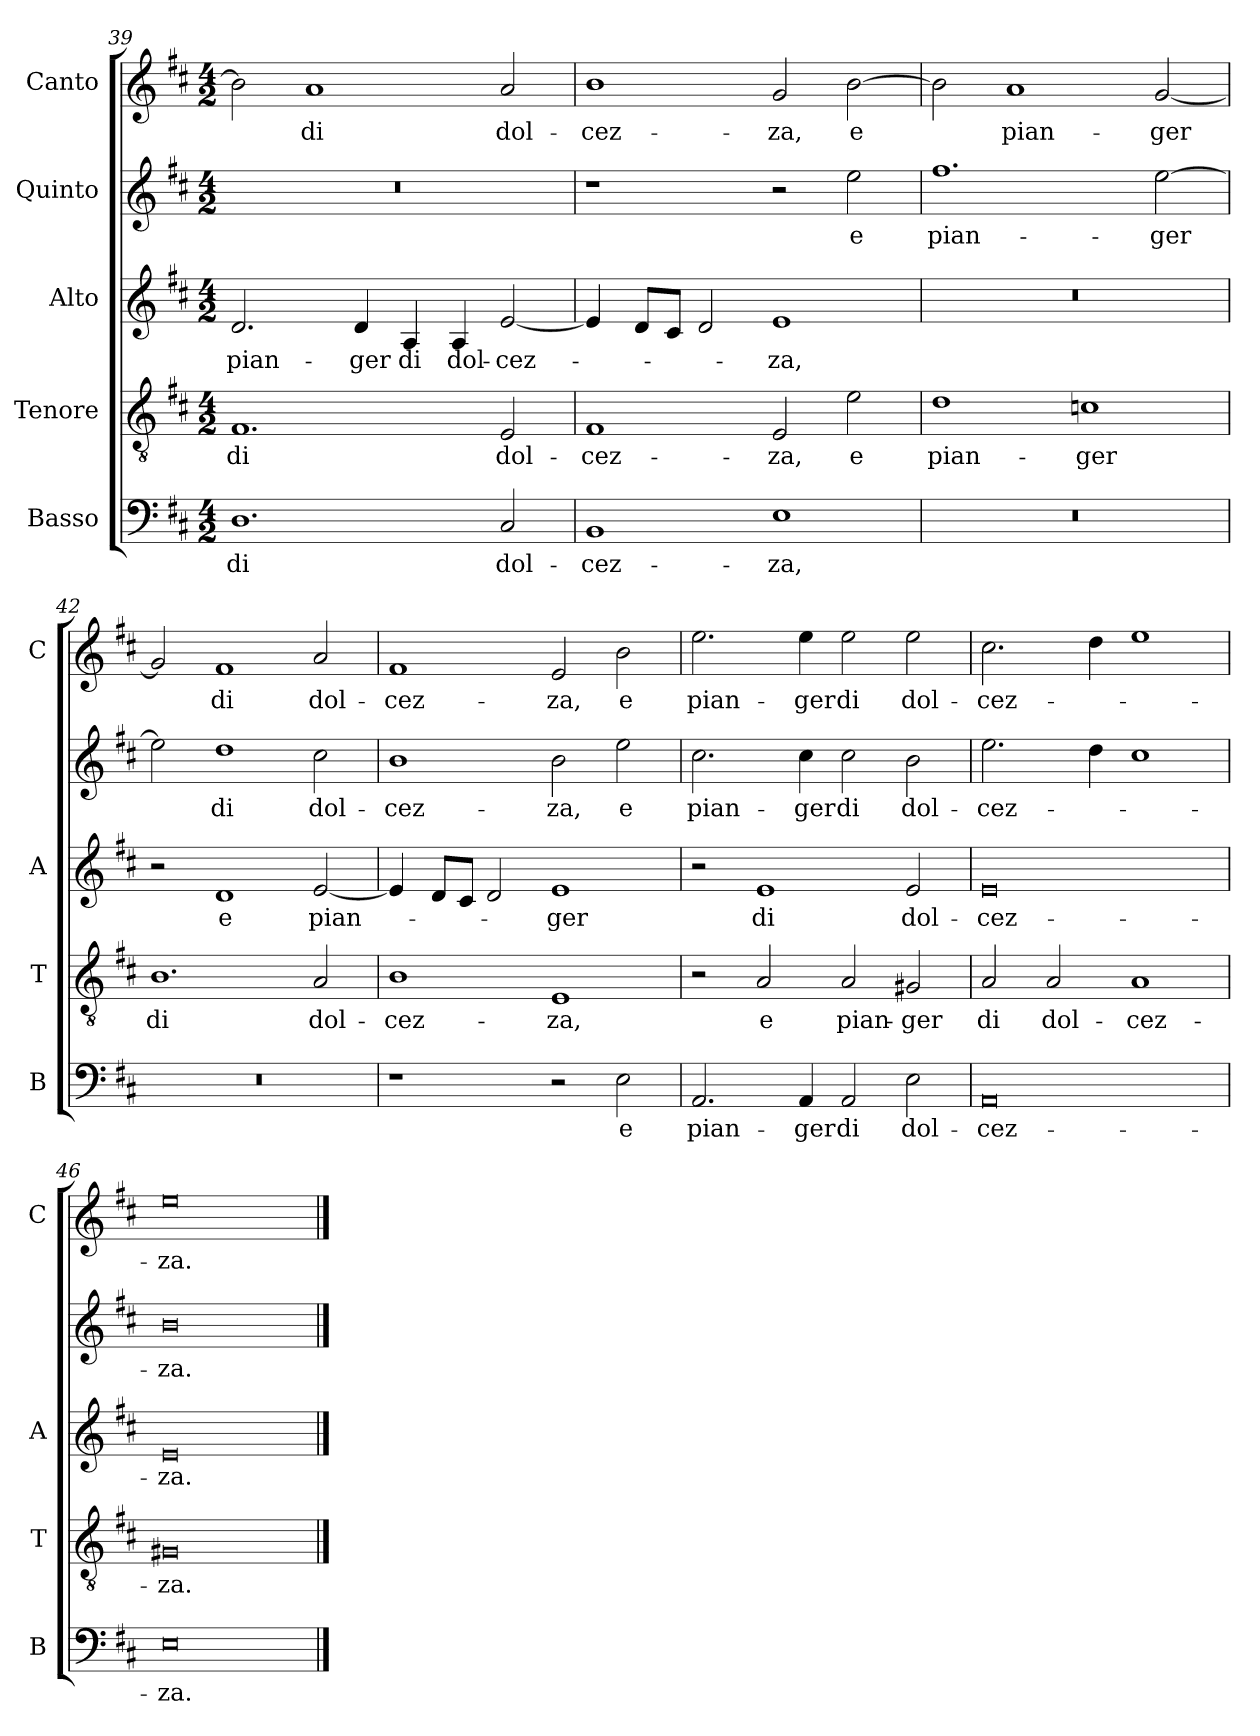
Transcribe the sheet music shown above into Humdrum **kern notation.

**kern	**text	**kern	**text	**kern	**text	**kern	**text	**kern	**text
*part5	*part5	*part4	*part4	*part3	*part3	*part2	*part2	*part1	*part1
*staff5	*staff5	*staff4	*staff4	*staff3	*staff3	*staff2	*staff2	*staff1	*staff1
*I"Basso	*	*I"Tenore	*	*I"Alto	*	*I"Quinto	*	*I"Canto	*
*I'B	*	*I'T	*	*I'A	*	*	*	*I'C	*
*clefF4	*	*clefGv2	*	*clefG2	*	*clefG2	*	*clefG2	*
*k[f#c#]	*	*k[f#c#]	*	*k[f#c#]	*	*k[f#c#]	*	*k[f#c#]	*
*D:	*	*D:	*	*D:	*	*D:	*	*D:	*
*M4/2	*	*M4/2	*	*M4/2	*	*M4/2	*	*M4/2	*
=39	=39	=39	=39	=39	=39	=39	=39	=39	=39
!	!LO:LY:b	!	!LO:LY:b	!	!LO:LY:b	!	!	!	!
1.D	di	1.F#	di	2.d/	pian-	0r	.	2b\]	.
!	!	!	!	!	!	!	!	!	!LO:LY:b
.	.	.	.	.	.	.	.	1a	di
!	!	!	!	!	!LO:LY:b	!	!	!	!
.	.	.	.	4d/	-ger	.	.	.	.
!	!	!	!	!	!LO:LY:b	!	!	!	!
.	.	.	.	4A/	di	.	.	.	.
!	!	!	!	!	!LO:LY:b	!	!	!	!
.	.	.	.	4A/	dol-	.	.	.	.
!	!LO:LY:b	!	!LO:LY:b	!	!LO:LY:b	!	!	!	!LO:LY:b
2C#/	dol-	2E/	dol-	[2e/	-cez-	.	.	2a/	dol-
=40	=40	=40	=40	=40	=40	=40	=40	=40	=40
!	!LO:LY:b	!	!LO:LY:b	!	!	!	!	!	!LO:LY:b
1BB	-cez-	1F#	-cez-	4e/]	.	1r	.	1b	-cez-
.	.	.	.	8d/L	.	.	.	.	.
.	.	.	.	8c#/J	.	.	.	.	.
.	.	.	.	2d/	.	.	.	.	.
!	!LO:LY:b	!	!LO:LY:b	!	!LO:LY:b	!	!	!	!LO:LY:b
1E	-za,	2E/	-za,	1e	-za,	2r	.	2g/	-za,
!	!	!	!LO:LY:b	!	!	!	!LO:LY:b	!	!LO:LY:b
.	.	2e\	e	.	.	2ee\	e	[2b\	e
=41	=41	=41	=41	=41	=41	=41	=41	=41	=41
!	!	!	!LO:LY:b	!	!	!	!LO:LY:b	!	!
0r	.	1d	pian-	0r	.	1.ff#	pian-	2b\]	.
!	!	!	!	!	!	!	!	!	!LO:LY:b
.	.	.	.	.	.	.	.	1a	pian-
!	!	!	!LO:LY:b	!	!	!	!	!	!
.	.	1cn	-ger	.	.	.	.	.	.
!	!	!	!	!	!	!	!LO:LY:b	!	!LO:LY:b
.	.	.	.	.	.	[2ee\	-ger	[2g/	-ger
!!LO:LB:g=z
=42	=42	=42	=42	=42	=42	=42	=42	=42	=42
!	!	!	!LO:LY:b	!	!	!	!	!	!
0r	.	1.B	di	2r	.	2ee\]	.	2g/]	.
!	!	!	!	!	!LO:LY:b	!	!LO:LY:b	!	!LO:LY:b
.	.	.	.	1d	e	1dd	di	1f#	di
!	!	!	!LO:LY:b	!	!LO:LY:b	!	!LO:LY:b	!	!LO:LY:b
.	.	2A/	dol-	[2e/	pian-	2cc#\	dol-	2a/	dol-
=43	=43	=43	=43	=43	=43	=43	=43	=43	=43
!	!	!	!LO:LY:b	!	!	!	!LO:LY:b	!	!LO:LY:b
1r	.	1B	-cez-	4e/]	.	1b	-cez-	1f#	-cez-
.	.	.	.	8d/L	.	.	.	.	.
.	.	.	.	8c#/J	.	.	.	.	.
.	.	.	.	2d/	.	.	.	.	.
!	!	!	!LO:LY:b	!	!LO:LY:b	!	!LO:LY:b	!	!LO:LY:b
2r	.	1E	-za,	1e	-ger	2b\	-za,	2e/	-za,
!	!LO:LY:b	!	!	!	!	!	!LO:LY:b	!	!LO:LY:b
2E\	e	.	.	.	.	2ee\	e	2b\	e
=44	=44	=44	=44	=44	=44	=44	=44	=44	=44
!	!LO:LY:b	!	!	!	!	!	!LO:LY:b	!	!LO:LY:b
2.AA/	pian-	2r	.	2r	.	2.cc#\	pian-	2.ee\	pian-
!	!	!	!LO:LY:b	!	!LO:LY:b	!	!	!	!
.	.	2A/	e	1e	di	.	.	.	.
!	!LO:LY:b	!	!	!	!	!	!LO:LY:b	!	!LO:LY:b
4AA/	-ger	.	.	.	.	4cc#\	-ger	4ee\	-ger
!	!LO:LY:b	!	!LO:LY:b	!	!	!	!LO:LY:b	!	!LO:LY:b
2AA/	di	2A/	pian-	.	.	2cc#\	di	2ee\	di
!	!LO:LY:b	!	!LO:LY:b	!	!LO:LY:b	!	!LO:LY:b	!	!LO:LY:b
2E\	dol-	2G#X/	-ger	2e/	dol-	2b\	dol-	2ee\	dol-
=45	=45	=45	=45	=45	=45	=45	=45	=45	=45
!	!LO:LY:b	!	!LO:LY:b	!	!LO:LY:b	!	!LO:LY:b	!	!LO:LY:b
0AA	-cez-	2A/	di	0e	-cez-	2.ee\	-cez-	2.cc#\	-cez-
!	!	!	!LO:LY:b	!	!	!	!	!	!
.	.	2A/	dol-	.	.	.	.	.	.
.	.	.	.	.	.	4dd\	.	4dd\	.
!	!	!	!LO:LY:b	!	!	!	!	!	!
.	.	1A	-cez-	.	.	1cc#	.	1ee	.
=46	=46	=46	=46	=46	=46	=46	=46	=46	=46
!	!LO:LY:b	!	!LO:LY:b	!	!LO:LY:b	!	!LO:LY:b	!	!LO:LY:b
0E	-za.	0G#X	-za.	0e	-za.	0b	-za.	0ee	-za.
==	==	==	==	==	==	==	==	==	==
*-	*-	*-	*-	*-	*-	*-	*-	*-	*-
